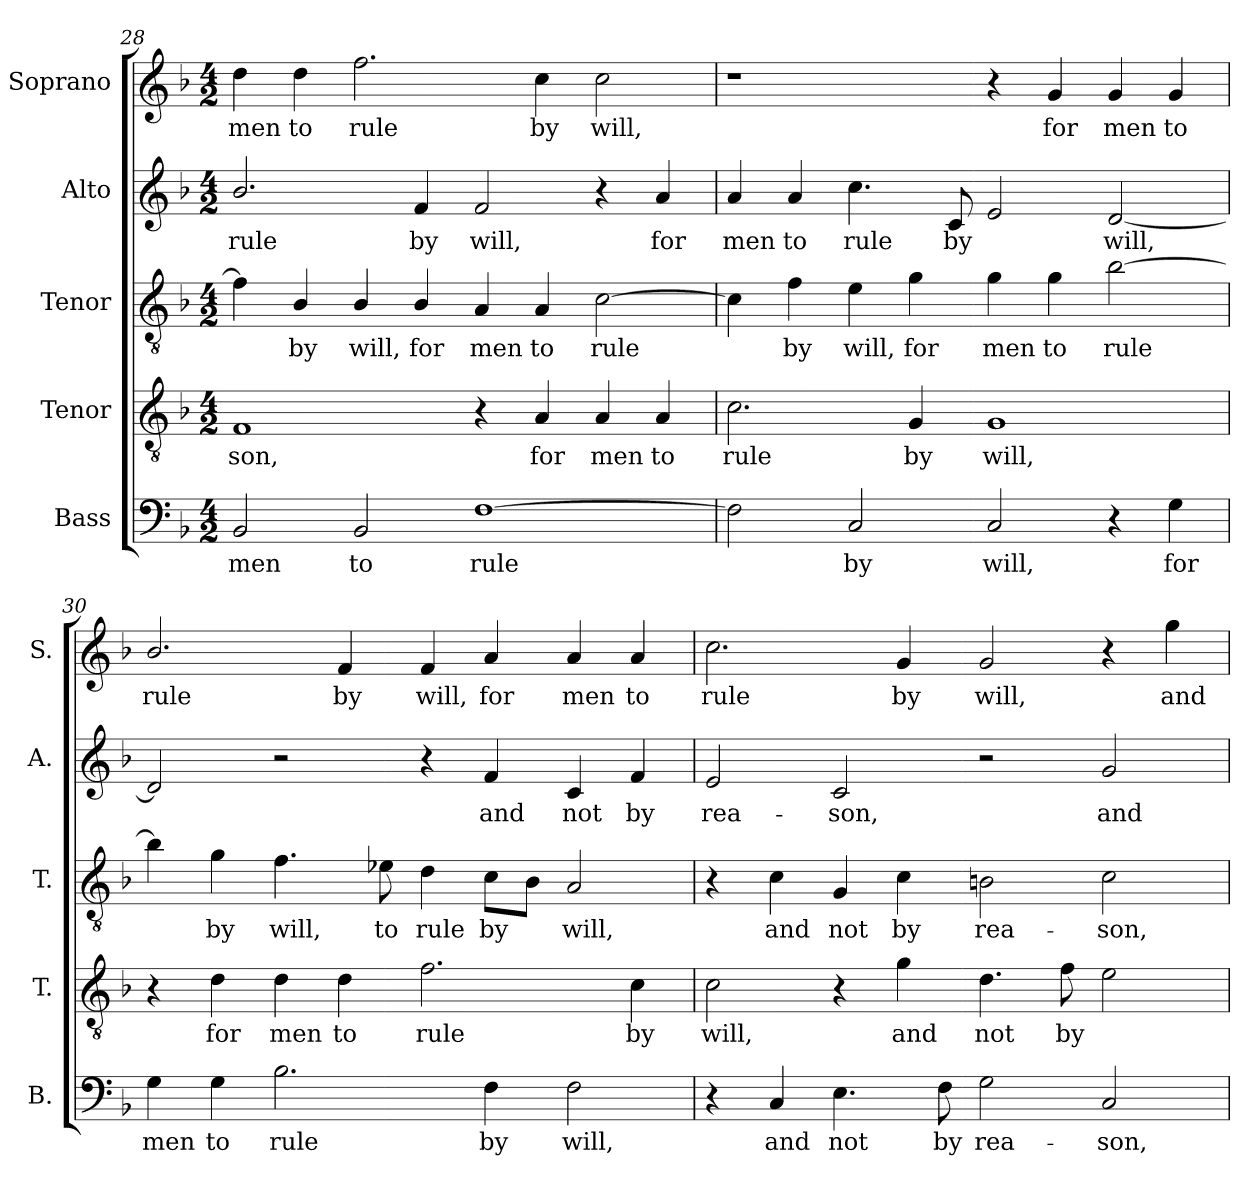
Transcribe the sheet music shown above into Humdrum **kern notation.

**kern	**text	**kern	**text	**kern	**text	**kern	**text	**kern	**text
*part5	*part5	*part4	*part4	*part3	*part3	*part2	*part2	*part1	*part1
*staff5	*staff5	*staff4	*staff4	*staff3	*staff3	*staff2	*staff2	*staff1	*staff1
*I"Bass	*	*I"Tenor	*	*I"Tenor	*	*I"Alto	*	*I"Soprano	*
*I'B.	*	*I'T.	*	*I'T.	*	*I'A.	*	*I'S.	*
*clefF4	*	*clefGv2	*	*clefGv2	*	*clefG2	*	*clefG2	*
*	*	*ITrd7c12	*	*ITrd7c12	*	*	*	*	*
*k[b-]	*	*k[b-]	*	*k[b-]	*	*k[b-]	*	*k[b-]	*
*F:	*	*F:	*	*F:	*	*F:	*	*F:	*
*M4/2	*	*M4/2	*	*M4/2	*	*M4/2	*	*M4/2	*
=28	=28	=28	=28	=28	=28	=28	=28	=28	=28
!	!LO:LY:b:color=#000000	!	!	!	!	!	!	!	!
!	!	!	!LO:LY:b:color=#000000	!	!	!	!	!	!
!	!	!	!	!	!	!	!LO:LY:b:color=#000000	!	!
!	!	!	!	!	!	!	!	!	!LO:LY:b:color=#000000
2BB-i/	men	1FFi	-son,	4Fi\]	.	2.b-i/	rule	4ddi\	men
!	!	!	!	!	!LO:LY:b:color=#000000	!	!	!	!
!	!	!	!	!	!	!	!	!	!LO:LY:b:color=#000000
.	.	.	.	4BB-i/	by	.	.	4ddi\	to
!	!LO:LY:b:color=#000000	!	!	!	!	!	!	!	!
!	!	!	!	!	!LO:LY:b:color=#000000	!	!	!	!
!	!	!	!	!	!	!	!	!	!LO:LY:b:color=#000000
2BB-i/	to	.	.	4BB-i/	will,	.	.	2.ffi\	rule
!	!	!	!	!	!LO:LY:b:color=#000000	!	!	!	!
!	!	!	!	!	!	!	!LO:LY:b:color=#000000	!	!
.	.	.	.	4BB-i/	for	4fi/	by	.	.
!	!LO:LY:b:color=#000000	!	!	!	!	!	!	!	!
!	!	!	!	!	!LO:LY:b:color=#000000	!	!	!	!
!	!	!	!	!	!	!	!LO:LY:b:color=#000000	!	!
[1Fi	rule	4r	.	4AAi/	men	2fi/	will,	.	.
!	!	!	!LO:LY:b:color=#000000	!	!	!	!	!	!
!	!	!	!	!	!LO:LY:b:color=#000000	!	!	!	!
!	!	!	!	!	!	!	!	!	!LO:LY:b:color=#000000
.	.	4AAi/	for	4AAi/	to	.	.	4cci\	by
!	!	!	!LO:LY:b:color=#000000	!	!	!	!	!	!
!	!	!	!	!	!LO:LY:b:color=#000000	!	!	!	!
!	!	!	!	!	!	!	!	!	!LO:LY:b:color=#000000
.	.	4AAi/	men	[2Ci\	rule	4r	.	2cci\	will,
!	!	!	!LO:LY:b:color=#000000	!	!	!	!	!	!
!	!	!	!	!	!	!	!LO:LY:b:color=#000000	!	!
.	.	4AAi/	to	.	.	4ai/	for	.	.
!!LO:LB:g=z
=29	=29	=29	=29	=29	=29	=29	=29	=29	=29
!	!	!	!LO:LY:b:color=#000000	!	!	!	!	!	!
!	!	!	!	!	!	!	!LO:LY:b:color=#000000	!	!
2Fi\]	.	2.Ci\	rule	4Ci\]	.	4ai/	men	1r	.
!	!	!	!	!	!LO:LY:b:color=#000000	!	!	!	!
!	!	!	!	!	!	!	!LO:LY:b:color=#000000	!	!
.	.	.	.	4Fi\	by	4ai/	to	.	.
!	!LO:LY:b:color=#000000	!	!	!	!	!	!	!	!
!	!	!	!	!	!LO:LY:b:color=#000000	!	!	!	!
!	!	!	!	!	!	!	!LO:LY:b:color=#000000	!	!
2Ci/	by	.	.	4Ei\	will,	4.cci\	rule	.	.
!	!	!	!LO:LY:b:color=#000000	!	!	!	!	!	!
!	!	!	!	!	!LO:LY:b:color=#000000	!	!	!	!
.	.	4GGi/	by	4Gi\	for	.	.	.	.
!	!	!	!	!	!	!	!LO:LY:b:color=#000000	!	!
.	.	.	.	.	.	8ci/	by	.	.
!	!LO:LY:b:color=#000000	!	!	!	!	!	!	!	!
!	!	!	!LO:LY:b:color=#000000	!	!	!	!	!	!
!	!	!	!	!	!LO:LY:b:color=#000000	!	!	!	!
2Ci/	will,	1GGi	will,	4Gi\	men	2ei/	.	4r	.
!	!	!	!	!	!LO:LY:b:color=#000000	!	!	!	!
!	!	!	!	!	!	!	!	!	!LO:LY:b:color=#000000
.	.	.	.	4Gi\	to	.	.	4gi/	for
!	!	!	!	!	!LO:LY:b:color=#000000	!	!	!	!
!	!	!	!	!	!	!	!LO:LY:b:color=#000000	!	!
!	!	!	!	!	!	!	!	!	!LO:LY:b:color=#000000
4r	.	.	.	[2B-i\	rule	[2di/	will,	4gi/	men
!	!LO:LY:b:color=#000000	!	!	!	!	!	!	!	!
!	!	!	!	!	!	!	!	!	!LO:LY:b:color=#000000
4Gi\	for	.	.	.	.	.	.	4gi/	to
=30	=30	=30	=30	=30	=30	=30	=30	=30	=30
!	!LO:LY:b:color=#000000	!	!	!	!	!	!	!	!
!	!	!	!	!	!	!	!	!	!LO:LY:b:color=#000000
4Gi\	men	4r	.	4B-i\]	.	2di/]	.	2.b-i/	rule
!	!LO:LY:b:color=#000000	!	!	!	!	!	!	!	!
!	!	!	!LO:LY:b:color=#000000	!	!	!	!	!	!
!	!	!	!	!	!LO:LY:b:color=#000000	!	!	!	!
4Gi\	to	4Di\	for	4Gi\	by	.	.	.	.
!	!LO:LY:b:color=#000000	!	!	!	!	!	!	!	!
!	!	!	!LO:LY:b:color=#000000	!	!	!	!	!	!
!	!	!	!	!	!LO:LY:b:color=#000000	!	!	!	!
2.B-i\	rule	4Di\	men	4.Fi\	will,	2r	.	.	.
!	!	!	!LO:LY:b:color=#000000	!	!	!	!	!	!
!	!	!	!	!	!	!	!	!	!LO:LY:b:color=#000000
.	.	4Di\	to	.	.	.	.	4fi/	by
!	!	!	!	!	!LO:LY:b:color=#000000	!	!	!	!
.	.	.	.	8E-Xi\	to	.	.	.	.
!	!	!	!LO:LY:b:color=#000000	!	!	!	!	!	!
!	!	!	!	!	!LO:LY:b:color=#000000	!	!	!	!
!	!	!	!	!	!	!	!	!	!LO:LY:b:color=#000000
.	.	2.Fi\	rule	4Di\	rule	4r	.	4fi/	will,
!	!LO:LY:b:color=#000000	!	!	!	!	!	!	!	!
!	!	!	!	!	!LO:LY:b:color=#000000	!	!	!	!
!	!	!	!	!	!	!	!LO:LY:b:color=#000000	!	!
!	!	!	!	!	!	!	!	!	!LO:LY:b:color=#000000
4Fi\	by	.	.	8Ci\L	by	4fi/	and	4ai/	for
.	.	.	.	8BB-i\J	.	.	.	.	.
!	!LO:LY:b:color=#000000	!	!	!	!	!	!	!	!
!	!	!	!	!	!LO:LY:b:color=#000000	!	!	!	!
!	!	!	!	!	!	!	!LO:LY:b:color=#000000	!	!
!	!	!	!	!	!	!	!	!	!LO:LY:b:color=#000000
2Fi\	will,	.	.	2AAi/	will,	4ci/	not	4ai/	men
!	!	!	!LO:LY:b:color=#000000	!	!	!	!	!	!
!	!	!	!	!	!	!	!LO:LY:b:color=#000000	!	!
!	!	!	!	!	!	!	!	!	!LO:LY:b:color=#000000
.	.	4Ci\	by	.	.	4fi/	by	4ai/	to
=31	=31	=31	=31	=31	=31	=31	=31	=31	=31
!	!	!	!LO:LY:b:color=#000000	!	!	!	!	!	!
!	!	!	!	!	!	!	!LO:LY:b:color=#000000	!	!
!	!	!	!	!	!	!	!	!	!LO:LY:b:color=#000000
4r	.	2Ci\	will,	4r	.	2ei/	rea-	2.cci\	rule
!	!LO:LY:b:color=#000000	!	!	!	!	!	!	!	!
!	!	!	!	!	!LO:LY:b:color=#000000	!	!	!	!
4Ci/	and	.	.	4Ci\	and	.	.	.	.
!	!LO:LY:b:color=#000000	!	!	!	!	!	!	!	!
!	!	!	!	!	!LO:LY:b:color=#000000	!	!	!	!
!	!	!	!	!	!	!	!LO:LY:b:color=#000000	!	!
4.Ei\	not	4r	.	4GGi/	not	2ci/	-son,	.	.
!	!	!	!LO:LY:b:color=#000000	!	!	!	!	!	!
!	!	!	!	!	!LO:LY:b:color=#000000	!	!	!	!
!	!	!	!	!	!	!	!	!	!LO:LY:b:color=#000000
.	.	4Gi\	and	4Ci\	by	.	.	4gi/	by
!	!LO:LY:b:color=#000000	!	!	!	!	!	!	!	!
8Fi\	by	.	.	.	.	.	.	.	.
!	!LO:LY:b:color=#000000	!	!	!	!	!	!	!	!
!	!	!	!LO:LY:b:color=#000000	!	!	!	!	!	!
!	!	!	!	!	!LO:LY:b:color=#000000	!	!	!	!
!	!	!	!	!	!	!	!	!	!LO:LY:b:color=#000000
2Gi\	rea-	4.Di\	not	2BBni\	rea-	2r	.	2gi/	will,
!	!	!	!LO:LY:b:color=#000000	!	!	!	!	!	!
.	.	8Fi\	by	.	.	.	.	.	.
!	!LO:LY:b:color=#000000	!	!	!	!	!	!	!	!
!	!	!	!	!	!LO:LY:b:color=#000000	!	!	!	!
!	!	!	!	!	!	!	!LO:LY:b:color=#000000	!	!
2Ci/	-son,	2Ei\	.	2Ci\	-son,	2gi/	and	4r	.
!	!	!	!	!	!	!	!	!	!LO:LY:b:color=#000000
.	.	.	.	.	.	.	.	4ggi\	and
=	=	=	=	=	=	=	=	=	=
*-	*-	*-	*-	*-	*-	*-	*-	*-	*-
